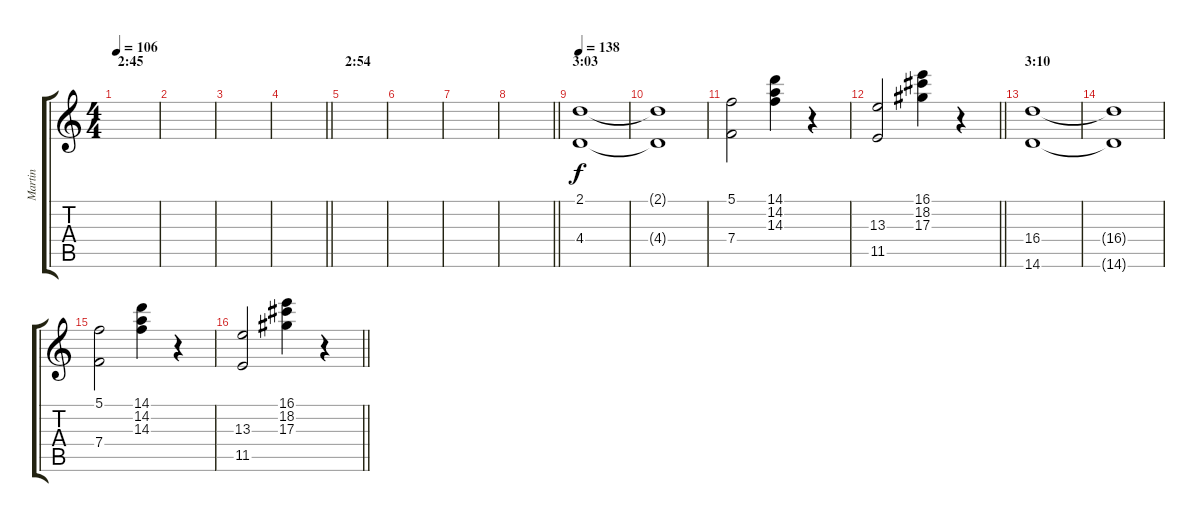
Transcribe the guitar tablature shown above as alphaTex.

\track ("Martin" "Martin") {instrument stringensemble1}
\staff {score tabs}
\tuning (C5 G4 Eb4 Bb3 F3 C3) {hide}
\ts (4 4)
\section ("" "2:45")
\tempo 106
\clef g2
\ks c
|
|
|
\barLineRight lightlight
|
\section ("" "2:54")
|
|
|
\barLineRight lightlight
|
\section ("" "3:03")
\tempo 138
(2.1 4.4).1 |
(2.1{t} 4.4{t}).1 |
(5.1 7.4).2 (14.1 14.2 14.3).4 r.4 |
\barLineRight lightlight
(13.3 11.5).2 (16.1 18.2 17.3).4 r.4 |
\section ("" "3:10")
(16.4 14.6).1 |
(16.4{t} 14.6{t}).1 |
(5.1 7.4).2 (14.1 14.2 14.3).4 r.4 |
\barLineRight lightlight
(13.3 11.5).2 (16.1 18.2 17.3).4 r.4
